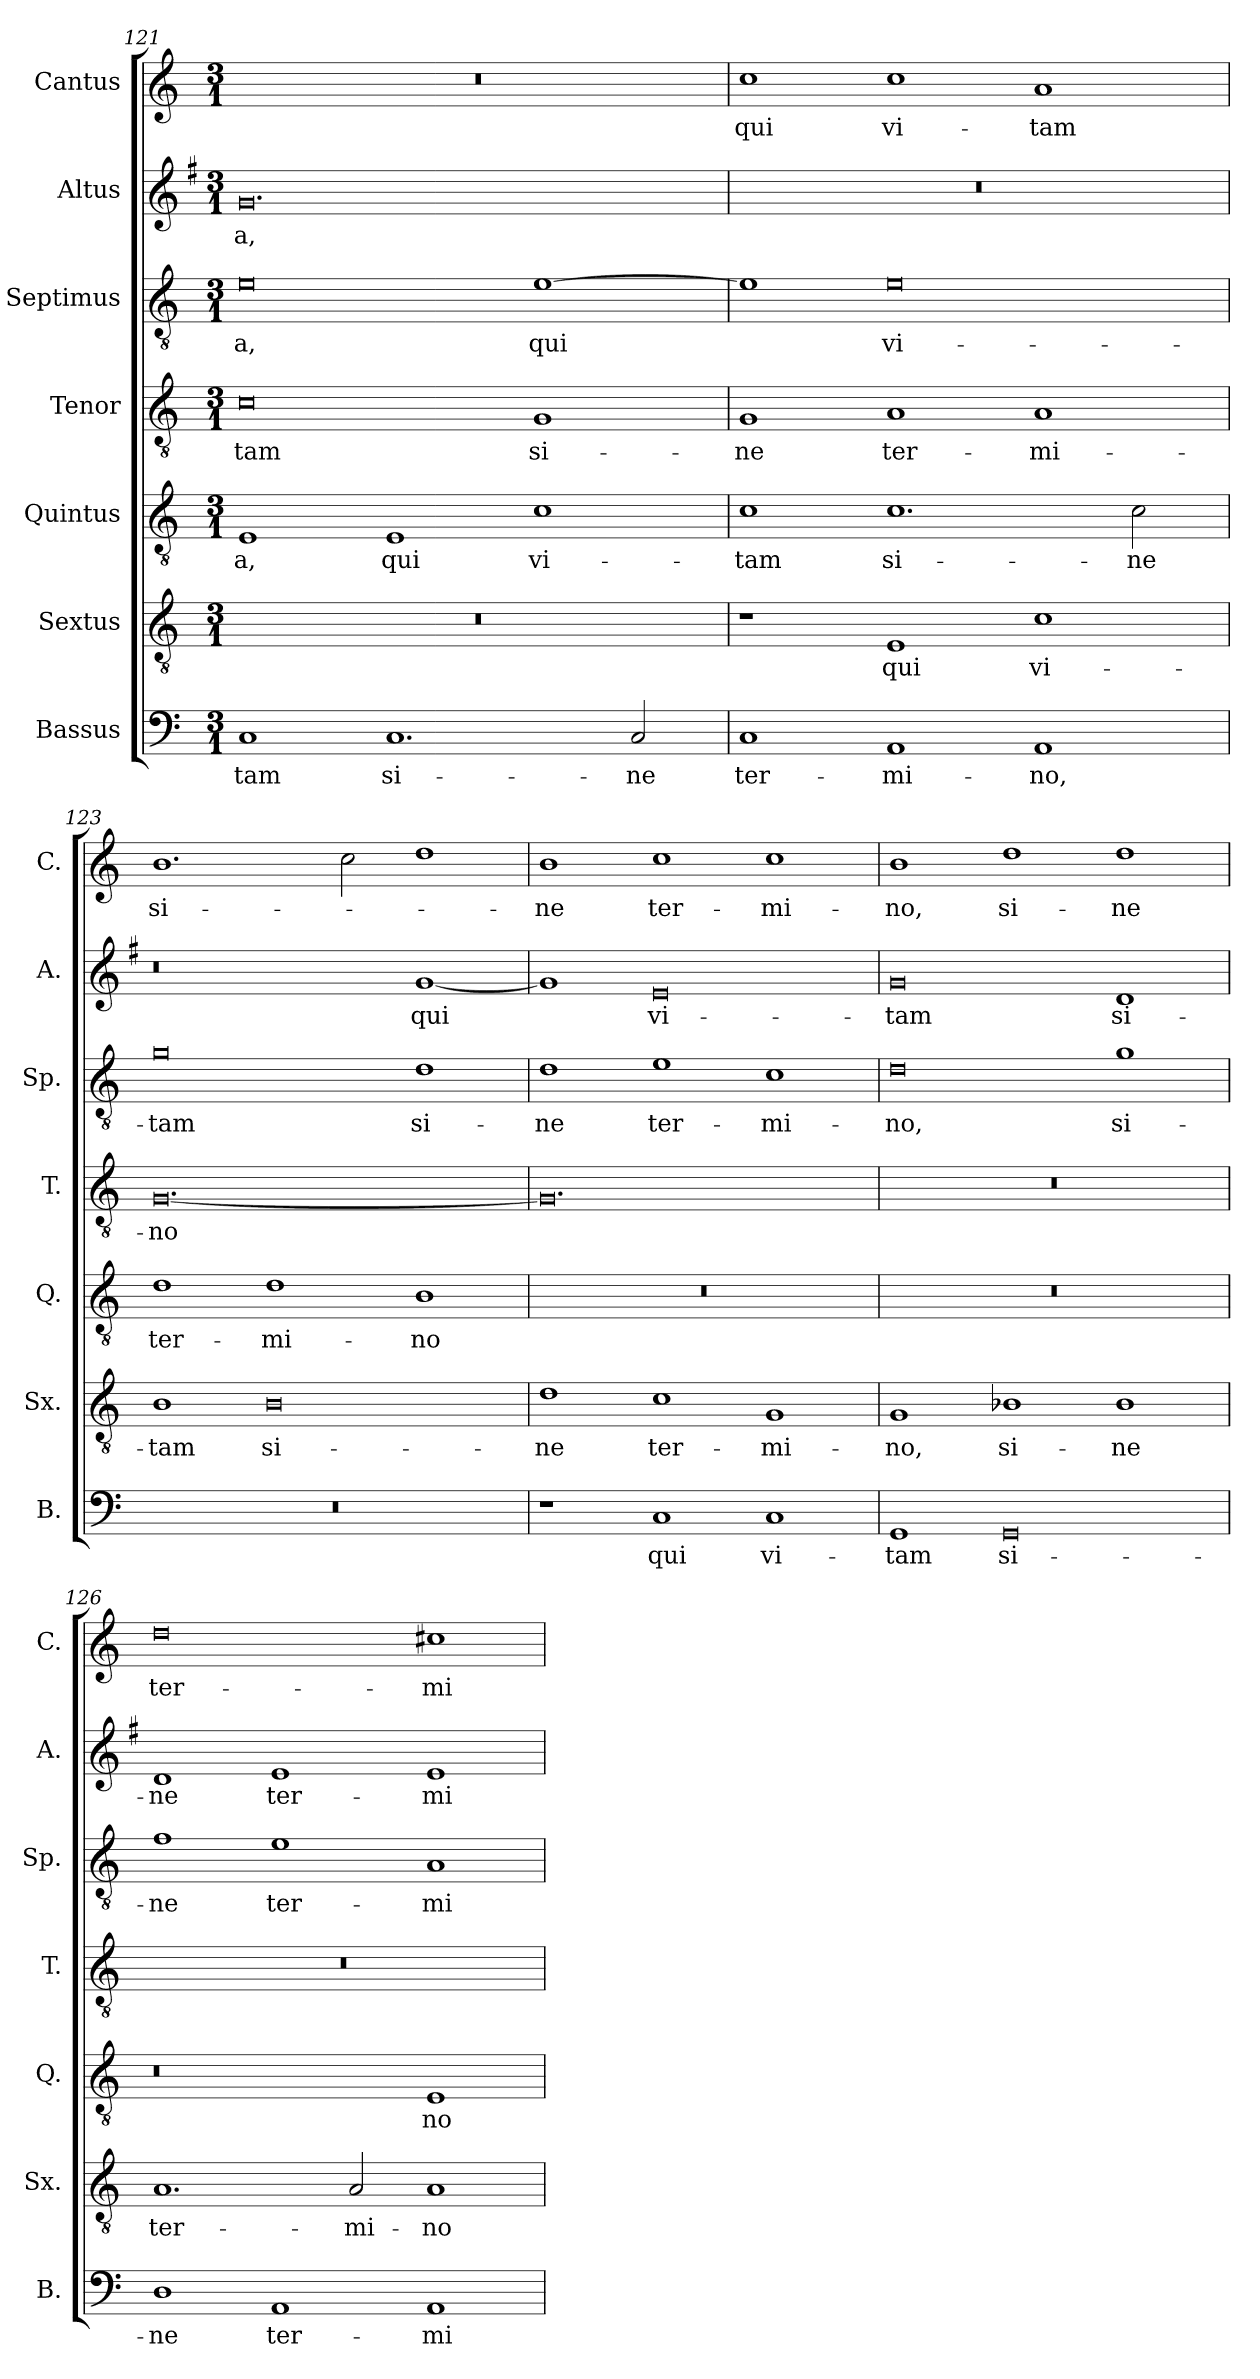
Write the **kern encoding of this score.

**kern	**text	**kern	**text	**kern	**text	**kern	**text	**kern	**text	**kern	**text	**kern	**text
*part7	*part7	*part6	*part6	*part5	*part5	*part4	*part4	*part3	*part3	*part2	*part2	*part1	*part1
*staff7	*staff7	*staff6	*staff6	*staff5	*staff5	*staff4	*staff4	*staff3	*staff3	*staff2	*staff2	*staff1	*staff1
*I"Bassus	*	*I"Sextus	*	*I"Quintus	*	*I"Tenor	*	*I"Septimus	*	*I"Altus	*	*I"Cantus	*
*I'B.	*	*I'Sx.	*	*I'Q.	*	*I'T.	*	*I'Sp.	*	*I'A.	*	*I'C.	*
*clefF4	*	*clefGv2	*	*clefGv2	*	*clefGv2	*	*clefGv2	*	*clefG2	*	*clefG2	*
*k[]	*	*k[]	*	*k[]	*	*k[]	*	*k[]	*	*k[f#]	*	*k[]	*
*M3/1	*	*M3/1	*	*M3/1	*	*M3/1	*	*M3/1	*	*M3/1	*	*M3/1	*
=121	=121	=121	=121	=121	=121	=121	=121	=121	=121	=121	=121	=121	=121
1C	-tam	0.r	.	1E	-a,	0c	-tam	0e	-a,	0.g	-a,	0.r	.
1.C	si-	.	.	1E	qui	.	.	.	.	.	.	.	.
.	.	.	.	1c	vi-	1G	si-	[1e	qui	.	.	.	.
2C/	-ne	.	.	.	.	.	.	.	.	.	.	.	.
=122	=122	=122	=122	=122	=122	=122	=122	=122	=122	=122	=122	=122	=122
1C	ter-	1r	.	1c	-tam	1G	-ne	1e]	.	0.r	.	1cc	qui
1AA	-mi-	1E	qui	1.c	si-	1A	ter-	0e	vi-	.	.	1cc	vi-
1AA	-no,	1c	vi-	.	.	1A	-mi-	.	.	.	.	1a	-tam
.	.	.	.	2c\	-ne	.	.	.	.	.	.	.	.
=123	=123	=123	=123	=123	=123	=123	=123	=123	=123	=123	=123	=123	=123
0.r	.	1B	-tam	1d	ter-	[0.G	-no	0g	-tam	0r	.	1.b	si-
.	.	0B	si-	1d	-mi-	.	.	.	.	.	.	.	.
.	.	.	.	.	.	.	.	.	.	.	.	2cc\	.
.	.	.	.	1B	-no	.	.	1d	si-	[1g	qui	1dd	.
=124	=124	=124	=124	=124	=124	=124	=124	=124	=124	=124	=124	=124	=124
1r	.	1d	-ne	0.r	.	0.G]	.	1d	-ne	1g]	.	1b	-ne
1C	qui	1c	ter-	.	.	.	.	1e	ter-	0e	vi-	1cc	ter-
1C	vi-	1G	-mi-	.	.	.	.	1c	-mi-	.	.	1cc	-mi-
=125	=125	=125	=125	=125	=125	=125	=125	=125	=125	=125	=125	=125	=125
1GG	-tam	1G	-no,	0.r	.	0.r	.	0d	-no,	0g	-tam	1b	-no,
0GG	si-	1B-X	si-	.	.	.	.	.	.	.	.	1dd	si-
.	.	1B-	-ne	.	.	.	.	1g	si-	1d	si-	1dd	-ne
!!LO:PB:g=z
=126	=126	=126	=126	=126	=126	=126	=126	=126	=126	=126	=126	=126	=126
1D	-ne	1.A	ter-	0r	.	0.r	.	1f	-ne	1d	-ne	0dd	ter-
1AA	ter-	.	.	.	.	.	.	1e	ter-	1e	ter-	.	.
.	.	2A/	-mi-	.	.	.	.	.	.	.	.	.	.
1AA	-mi-	1A	-no	1E	no-	.	.	1A	-mi-	1e	-mi-	1cc#X	-mi-
=	=	=	=	=	=	=	=	=	=	=	=	=	=
*-	*-	*-	*-	*-	*-	*-	*-	*-	*-	*-	*-	*-	*-
